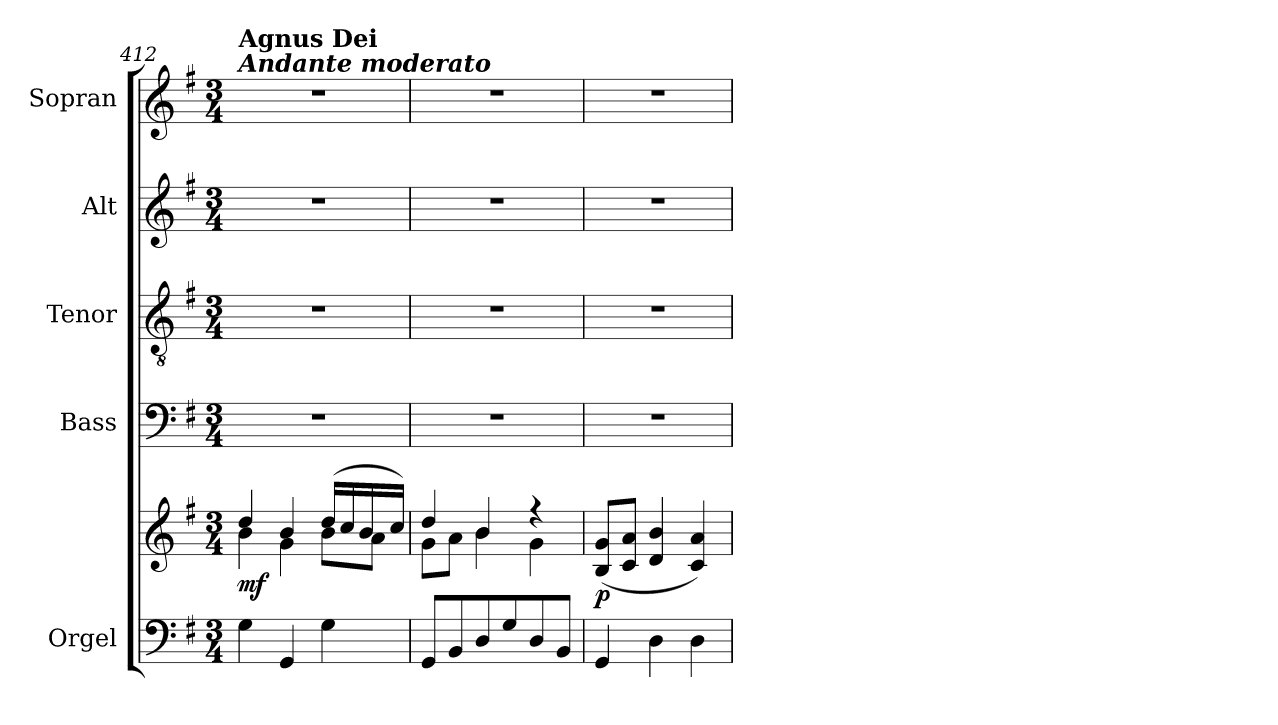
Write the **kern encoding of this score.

**kern	**kern	**dynam	**kern	**kern	**kern	**kern
*part5	*part5	*part5	*part4	*part3	*part2	*part1
*staff6	*staff5	*staff5/6	*staff4	*staff3	*staff2	*staff1
*I"Orgel	*	*	*I"Bass	*I"Tenor	*I"Alt	*I"Sopran
*I'Org.	*	*	*I'B.	*I'T.	*I'A.	*I'S.
!!LO:PB:g=z
*clefF4	*clefG2	*	*clefF4	*clefGv2	*clefG2	*clefG2
*k[f#]	*k[f#]	*	*k[f#]	*k[f#]	*k[f#]	*k[f#]
*G:	*G:	*	*G:	*G:	*G:	*G:
*M3/4	*M3/4	*	*M3/4	*M3/4	*M3/4	*M3/4
=412	=412	=412	=412	=412	=412	=412
*	*^	*	*	*	*	*
!	!	!	!	!	!	!	!LO:TX:a:Bi:t=Andante moderato
!	!	!	!	!	!	!	!LO:TX:a:B:t=Agnus Dei
!	!	!	!LO:DY:b	!	!	!	!
4G\	4dd/	4b\	mf	2.r	2.r	2.r	2.r
4GG/	4b/	4g\	.	.	.	.	.
4G\	(>16dd/LL	8b\L	.	.	.	.	.
.	16cc/	.	.	.	.	.	.
.	16b/	8a\J	.	.	.	.	.
.	16cc/JJ)	.	.	.	.	.	.
=413	=413	=413	=413	=413	=413	=413	=413
8GG/L	4dd/	8g\L	.	2.r	2.r	2.r	2.r
8BB/	.	8a\J	.	.	.	.	.
8D/	4b/	4b\	.	.	.	.	.
8G/	.	.	.	.	.	.	.
8D/	4ree	4g\	.	.	.	.	.
8BB/J	.	.	.	.	.	.	.
*	*v	*v	*	*	*	*	*
=414	=414	=414	=414	=414	=414	=414
!	!	!LO:DY:b	!	!	!	!
4GG/	(<8B/ 8g/L	p	2.r	2.r	2.r	2.r
.	8c/ 8a/J	.	.	.	.	.
4D\	4d/ 4b/	.	.	.	.	.
4D\	4c/ 4a/)	.	.	.	.	.
=	=	=	=	=	=	=
*-	*-	*-	*-	*-	*-	*-
